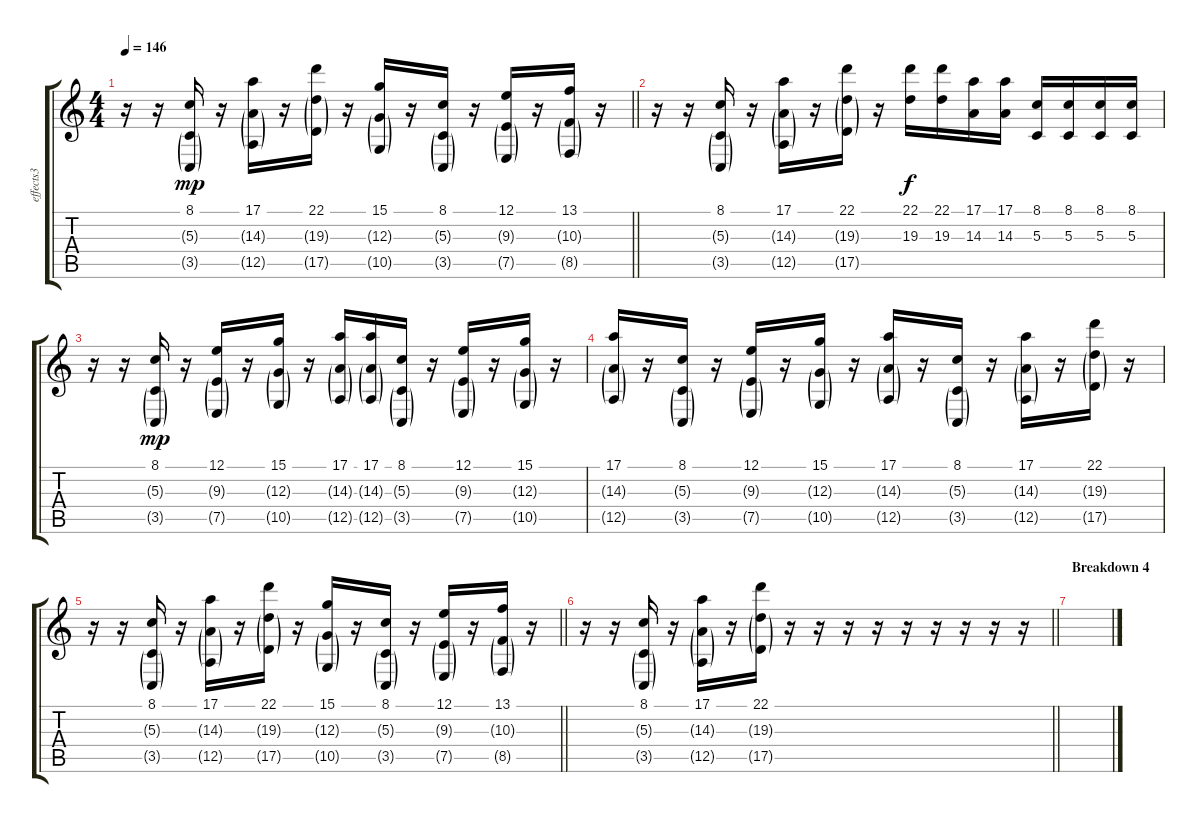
\track ("effects3" "effects3") {instrument lead6voice}
\staff {score tabs}
\tuning (E4 B3 G3 D3 A2 D2) {hide}
\ts (4 4)
\tempo 146
\clef g2
\barLineRight lightlight
\ks c
r.16{dy mp} r.16 (8.1 5.3{g} 3.5{g}).16 r.16 (17.1 14.3{g} 12.5{g}).16 r.16 (22.1 19.3{g} 17.5{g}).16 r.16 (15.1 12.3{g} 10.5{g}).16 r.16 (8.1 5.3{g} 3.5{g}).16 r.16 (12.1 9.3{g} 7.5{g}).16 r.16 (13.1 10.3{g} 8.5{g}).16 r.16 |
r.16 r.16 (8.1 5.3{g} 3.5{g}).16 r.16 (17.1 14.3{g} 12.5{g}).16 r.16 (22.1 19.3{g} 17.5{g}).16 r.16 (22.1 19.3).16{dy f} (22.1 19.3).16 (17.1 14.3).16 (17.1 14.3).16 (8.1 5.3).16 (8.1 5.3).16 (8.1 5.3).16 (8.1 5.3).16 |
r.16 r.16 (8.1 5.3{g} 3.5{g}).16{dy mp} r.16 (12.1 9.3{g} 7.5{g}).16 r.16 (15.1 12.3{g} 10.5{g}).16 r.16 (17.1 14.3{g} 12.5{g}).16 (17.1 14.3{g} 12.5{g}).16 (8.1 5.3{g} 3.5{g}).16 r.16 (12.1 9.3{g} 7.5{g}).16 r.16 (15.1 12.3{g} 10.5{g}).16 r.16 |
(17.1 14.3{g} 12.5{g}).16 r.16 (8.1 5.3{g} 3.5{g}).16 r.16 (12.1 9.3{g} 7.5{g}).16 r.16 (15.1 12.3{g} 10.5{g}).16 r.16 (17.1 14.3{g} 12.5{g}).16 r.16 (8.1 5.3{g} 3.5{g}).16 r.16 (17.1 14.3{g} 12.5{g}).16 r.16 (22.1 19.3{g} 17.5{g}).16 r.16 |
\barLineRight lightlight
r.16 r.16 (8.1 5.3{g} 3.5{g}).16 r.16 (17.1 14.3{g} 12.5{g}).16 r.16 (22.1 19.3{g} 17.5{g}).16 r.16 (15.1 12.3{g} 10.5{g}).16 r.16 (8.1 5.3{g} 3.5{g}).16 r.16 (12.1 9.3{g} 7.5{g}).16 r.16 (13.1 10.3{g} 8.5{g}).16 r.16 |
\barLineRight lightlight
r.16 r.16 (8.1 5.3{g} 3.5{g}).16 r.16 (17.1 14.3{g} 12.5{g}).16 r.16 (22.1 19.3{g} 17.5{g}).16 r.16 r.16 r.16 r.16 r.16 r.16 r.16 r.16 r.16 |
\section ("" "Breakdown 4")
